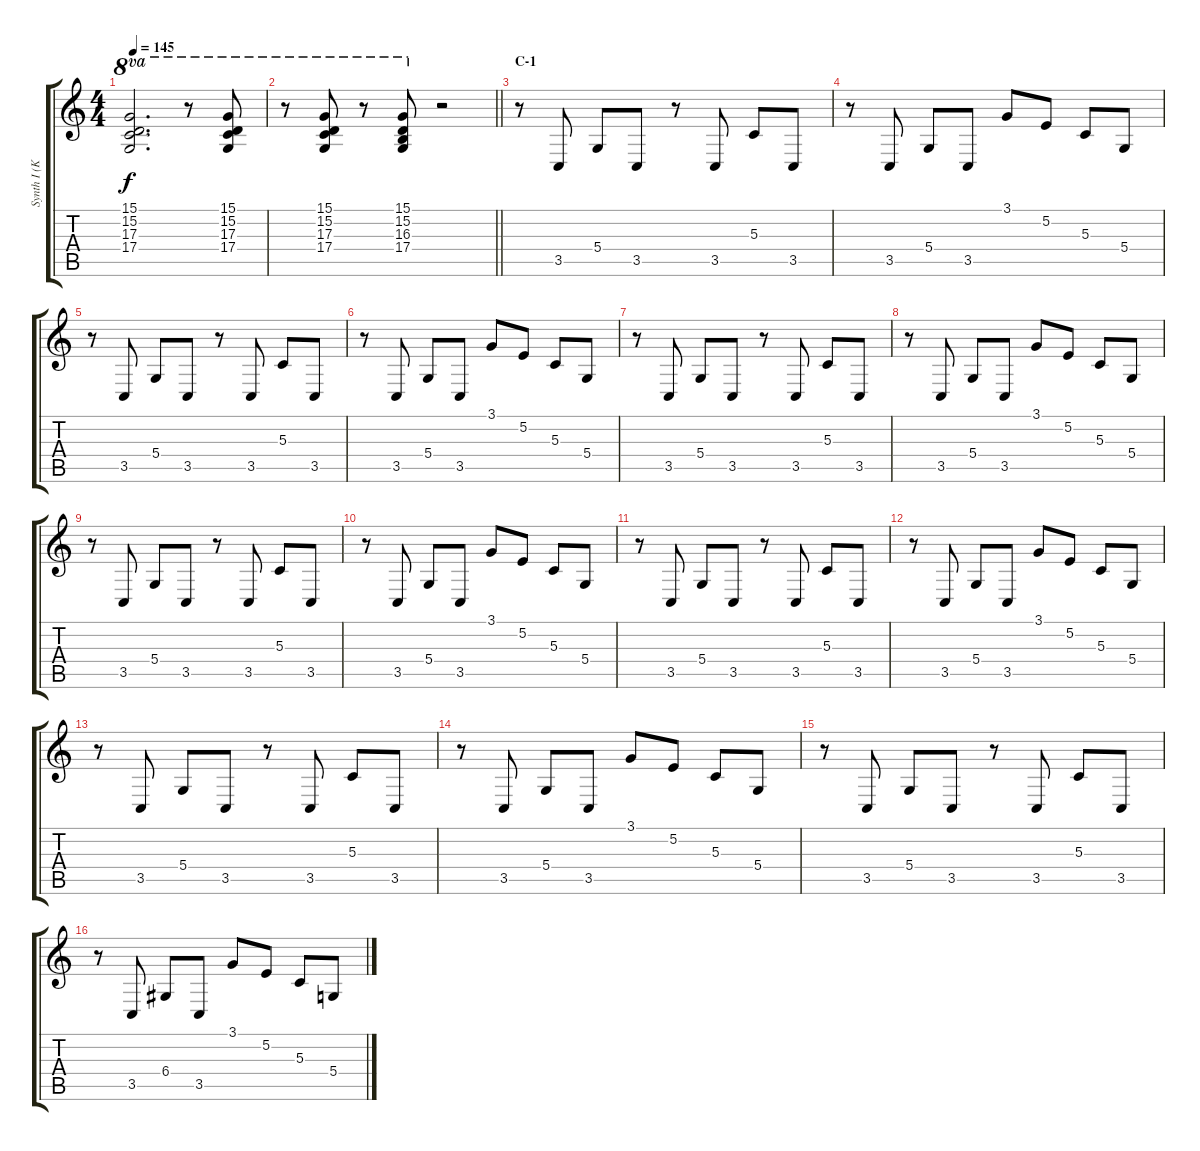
\track ("Synth I (Kotobuki Tsumugi)" "Synth I (K") {instrument synthbrass1}
\staff {score tabs}
\tuning (E4 B3 G3 D3 A2 E2) {hide}
\ts (4 4)
\tempo 145
\clef g2
\ks c
(15.1{t} 15.2{t} 17.3{t} 17.4{t}).2{d ot 8va dy f} r.8{ot 8va} (15.1 15.2 17.3 17.4).8{ot 8va} |
\barLineRight lightlight
r.8{ot 8va} (15.1 15.2 17.3 17.4).8{ot 8va} r.8{ot 8va} (15.1 15.2 16.3 17.4).8{ot 8va} r.2 |
\section ("" "C-1")
r.8 3.5.8 5.4.8 3.5.8 r.8 3.5.8 5.3.8 3.5.8 |
r.8 3.5.8 5.4.8 3.5.8 3.1.8 5.2.8 5.3.8 5.4.8 |
r.8 3.5.8 5.4.8 3.5.8 r.8 3.5.8 5.3.8 3.5.8 |
r.8 3.5.8 5.4.8 3.5.8 3.1.8 5.2.8 5.3.8 5.4.8 |
r.8 3.5.8 5.4.8 3.5.8 r.8 3.5.8 5.3.8 3.5.8 |
r.8 3.5.8 5.4.8 3.5.8 3.1.8 5.2.8 5.3.8 5.4.8 |
r.8 3.5.8 5.4.8 3.5.8 r.8 3.5.8 5.3.8 3.5.8 |
r.8 3.5.8 5.4.8 3.5.8 3.1.8 5.2.8 5.3.8 5.4.8 |
r.8 3.5.8 5.4.8 3.5.8 r.8 3.5.8 5.3.8 3.5.8 |
r.8 3.5.8 5.4.8 3.5.8 3.1.8 5.2.8 5.3.8 5.4.8 |
r.8 3.5.8 5.4.8 3.5.8 r.8 3.5.8 5.3.8 3.5.8 |
r.8 3.5.8 5.4.8 3.5.8 3.1.8 5.2.8 5.3.8 5.4.8 |
r.8 3.5.8 5.4.8 3.5.8 r.8 3.5.8 5.3.8 3.5.8 |
r.8 3.5.8 6.4.8 3.5.8 3.1.8 5.2.8 5.3.8 5.4.8
